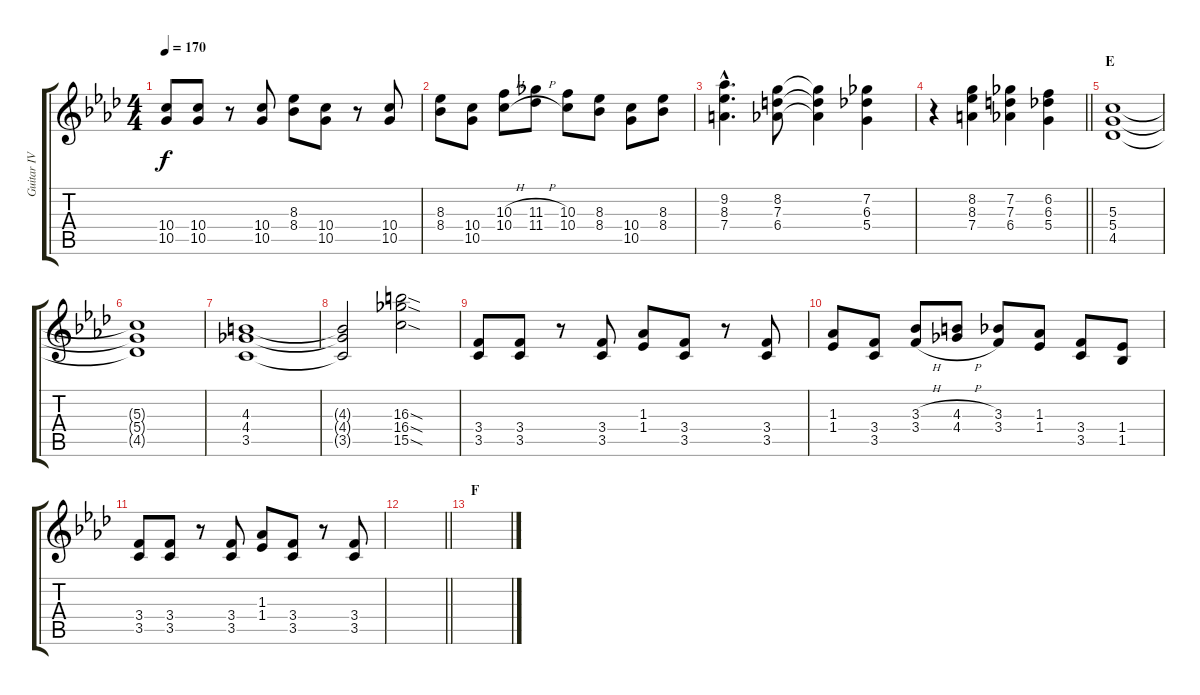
\track ("Guitar IV (Rythm)" "Guitar IV ") {instrument distortionguitar}
\staff {score tabs}
\tuning (E4 B3 G3 D3 A2 E2) {hide}
\ts (4 4)
\tempo 170
\clef g2
\ks ab
(10.4 10.5).8{dy f} (10.4 10.5).8 r.8 (10.4 10.5).8 (8.3 8.4).8 (10.4 10.5).8 r.8 (10.4 10.5).8 |
(8.3 8.4).8 (10.4 10.5).8 (10.3{h} 10.4{h}).8 (11.3{h} 11.4{h}).8 (10.3 10.4).8 (8.3 8.4).8 (10.4 10.5).8 (8.3 8.4).8 |
(9.2{hac} 8.3{hac} 7.4{hac}).4{d} (8.2 7.3 6.4).8 (8.2{t} 7.3{t} 6.4{t}).4 (7.2 6.3 5.4).4 |
\barLineRight lightlight
r.4 (8.2 8.3 7.4).4 (7.2 7.3 6.4).4 (6.2 6.3 5.4).4 |
\section ("" "E")
(5.3 5.4 4.5).1 |
(5.3{t} 5.4{t} 4.5{t}).1 |
(4.3 4.4 3.5).1 |
(4.3{t} 4.4{t} 3.5{t}).2 (16.3{sod} 16.4{sod} 15.5{sod}).2 |
(3.4 3.5).8 (3.4 3.5).8 r.8 (3.4 3.5).8 (1.3 1.4).8 (3.4 3.5).8 r.8 (3.4 3.5).8 |
(1.3 1.4).8 (3.4 3.5).8 (3.3{h} 3.4{h}).8 (4.3{h} 4.4{h}).8 (3.3 3.4).8 (1.3 1.4).8 (3.4 3.5).8 (1.4 1.5).8 |
(3.4 3.5).8 (3.4 3.5).8 r.8 (3.4 3.5).8 (1.3 1.4).8 (3.4 3.5).8 r.8 (3.4 3.5).8 |
\barLineRight lightlight
|
\section ("" "F")
